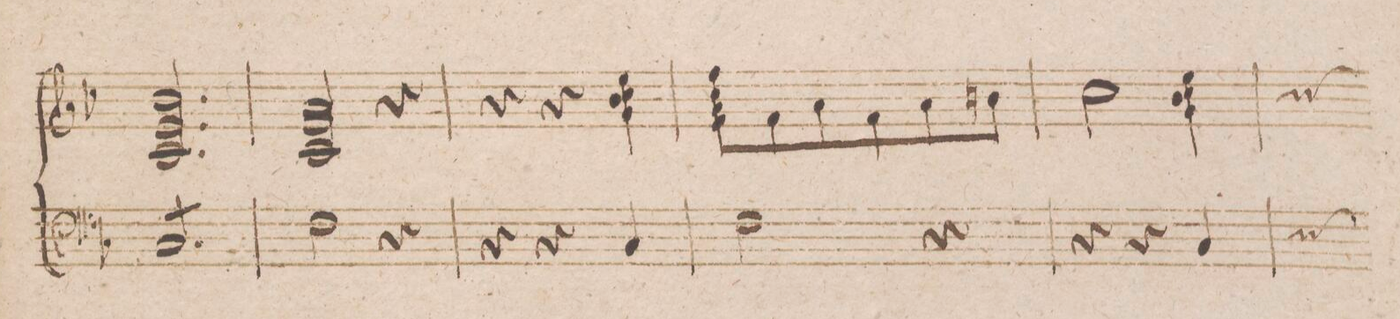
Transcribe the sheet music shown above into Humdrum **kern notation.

**kern
*I"Organo.
*clefF4
*k[b-]
*M3/4
8C/L
8C/
8C/
8C/
8C/
8C/J
*Xtremolo
=93
2F\
4r
=94
4r
4r
4C/
=95
2F\
4r
=96
4r
4r
4C/
*custos:E
=97
*-
